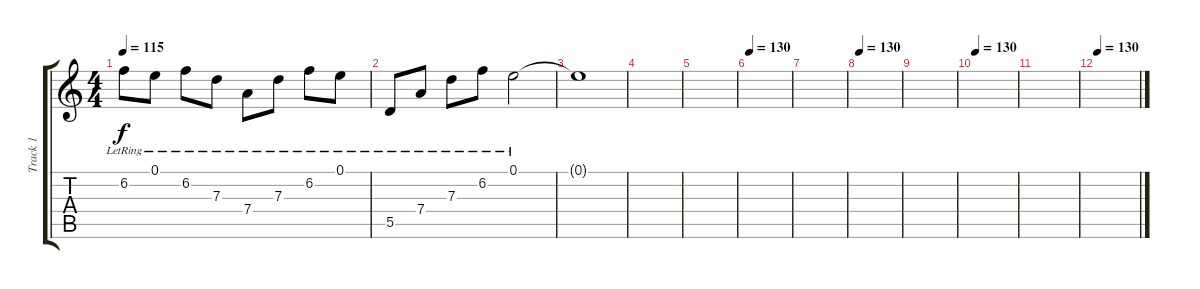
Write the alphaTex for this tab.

\track ("Track 1" "Track 1") {instrument acousticguitarsteel}
\staff {score tabs}
\tuning (E4 B3 G3 D3 A2 E2) {hide}
\ts (4 4)
\tempo 115
\clef g2
\ks c
6.2{lr}.8{dy f} 0.1{lr}.8 6.2{lr}.8 7.3{lr}.8 7.4{lr}.8 7.3{lr}.8 6.2{lr}.8 0.1{lr}.8 |
5.5{lr}.8 7.4{lr}.8 7.3{lr}.8 6.2{lr}.8 0.1{lr}.2 |
0.1{t}.1 |
|
|
\tempo 130
|
|
\tempo 130
|
|
\tempo 130
|
|
\tempo 130
